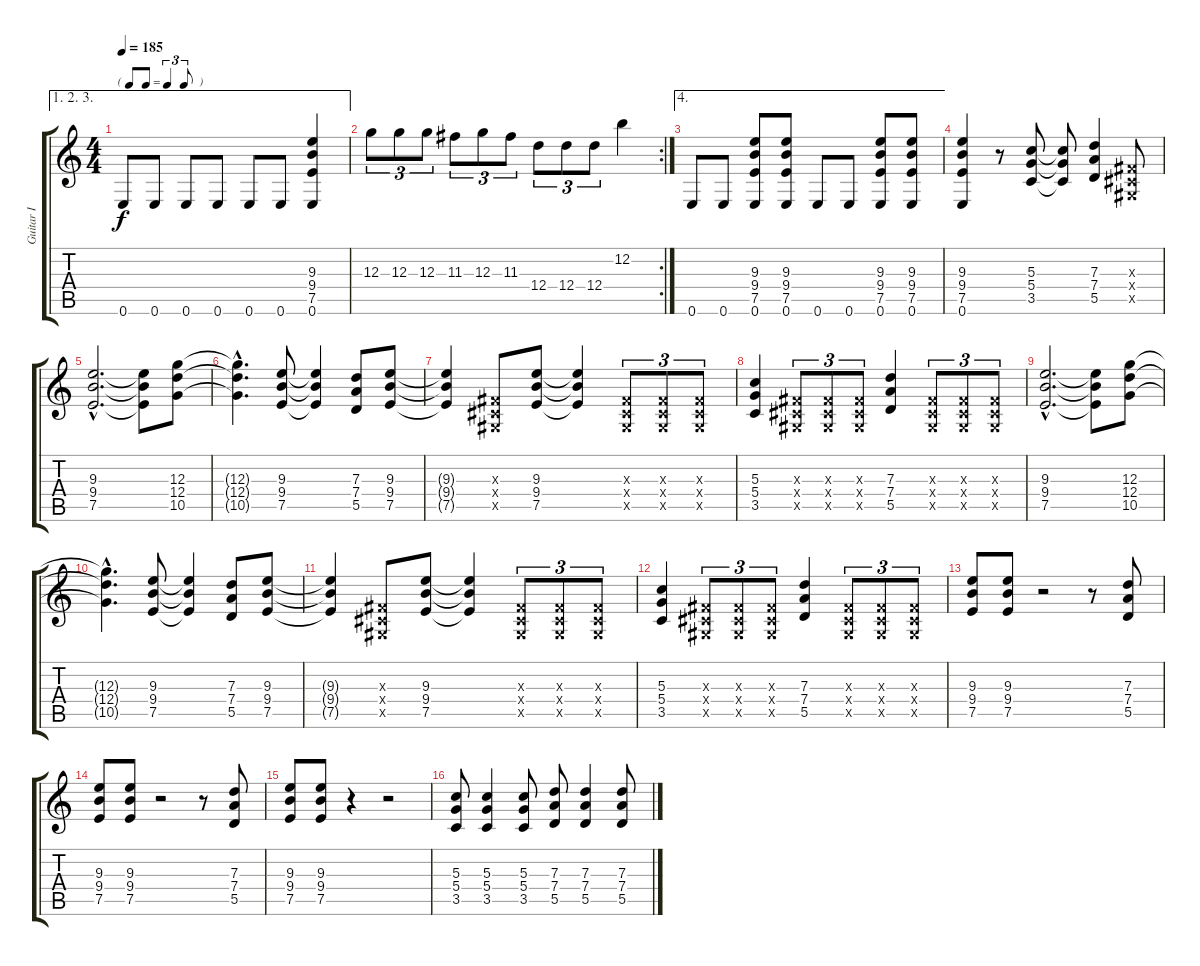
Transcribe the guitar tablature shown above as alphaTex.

\track ("Guitar I" "Guitar I") {instrument overdrivenguitar}
\staff {score tabs}
\tuning (E4 B3 G3 D3 A2 E2) {hide}
\ae (1 2 3)
\ts (4 4)
\tf triplet8th
\tempo 185
\clef g2
\ks c
0.6.8{dy f} 0.6.8 0.6.8 0.6.8 0.6.8 0.6.8 (9.3 9.4 7.5 0.6).4 |
\rc 2
12.3.8{tu (3 2)} 12.3.8{tu (3 2)} 12.3.8{tu (3 2)} 11.3.8{tu (3 2)} 12.3.8{tu (3 2)} 11.3.8{tu (3 2)} 12.4.8{tu (3 2)} 12.4.8{tu (3 2)} 12.4.8{tu (3 2)} 12.2.4 |
\ae 4
0.6.8 0.6.8 (9.3 9.4 7.5 0.6).8 (9.3 9.4 7.5 0.6).8 0.6.8 0.6.8 (9.3 9.4 7.5 0.6).8 (9.3 9.4 7.5 0.6).8 |
(9.3 9.4 7.5 0.6).4 r.8 (5.3 5.4 3.5).8 (5.3{t} 5.4{t} 3.5{t}).8 (7.3 7.4 5.5).4 (-1.3{x} -1.4{x} -1.5{x}).8 |
(9.3{hac} 9.4{hac} 7.5{hac}).2{d} (9.3{t} 9.4{t} 7.5{t}).8 (12.3 12.4 10.5).8 |
(12.3{hac t} 12.4{hac t} 10.5{hac t}).4{d} (9.3 9.4 7.5).8 (9.3{t} 9.4{t} 7.5{t}).4 (7.3 7.4 5.5).8 (9.3 9.4 7.5).8 |
(9.3{t} 9.4{t} 7.5{t}).4 (-1.3{x} -1.4{x} -1.5{x}).8 (9.3 9.4 7.5).8 (9.3{t} 9.4{t} 7.5{t}).4 (-1.3{x} -1.4{x} -1.5{x}).8{tu (3 2)} (-1.3{x} -1.4{x} -1.5{x}).8{tu (3 2)} (-1.3{x} -1.4{x} -1.5{x}).8{tu (3 2)} |
(5.3 5.4 3.5).4 (-1.3{x} -1.4{x} -1.5{x}).8{tu (3 2)} (-1.3{x} -1.4{x} -1.5{x}).8{tu (3 2)} (-1.3{x} -1.4{x} -1.5{x}).8{tu (3 2)} (7.3 7.4 5.5).4 (-1.3{x} -1.4{x} -1.5{x}).8{tu (3 2)} (-1.3{x} -1.4{x} -1.5{x}).8{tu (3 2)} (-1.3{x} -1.4{x} -1.5{x}).8{tu (3 2)} |
(9.3{hac} 9.4{hac} 7.5{hac}).2{d} (9.3{t} 9.4{t} 7.5{t}).8 (12.3 12.4 10.5).8 |
(12.3{hac t} 12.4{hac t} 10.5{hac t}).4{d} (9.3 9.4 7.5).8 (9.3{t} 9.4{t} 7.5{t}).4 (7.3 7.4 5.5).8 (9.3 9.4 7.5).8 |
(9.3{t} 9.4{t} 7.5{t}).4 (-1.3{x} -1.4{x} -1.5{x}).8 (9.3 9.4 7.5).8 (9.3{t} 9.4{t} 7.5{t}).4 (-1.3{x} -1.4{x} -1.5{x}).8{tu (3 2)} (-1.3{x} -1.4{x} -1.5{x}).8{tu (3 2)} (-1.3{x} -1.4{x} -1.5{x}).8{tu (3 2)} |
(5.3 5.4 3.5).4 (-1.3{x} -1.4{x} -1.5{x}).8{tu (3 2)} (-1.3{x} -1.4{x} -1.5{x}).8{tu (3 2)} (-1.3{x} -1.4{x} -1.5{x}).8{tu (3 2)} (7.3 7.4 5.5).4 (-1.3{x} -1.4{x} -1.5{x}).8{tu (3 2)} (-1.3{x} -1.4{x} -1.5{x}).8{tu (3 2)} (-1.3{x} -1.4{x} -1.5{x}).8{tu (3 2)} |
(9.3 9.4 7.5).8 (9.3 9.4 7.5).8 r.2 r.8 (7.3 7.4 5.5).8 |
(9.3 9.4 7.5).8 (9.3 9.4 7.5).8 r.2 r.8 (7.3 7.4 5.5).8 |
(9.3 9.4 7.5).8 (9.3 9.4 7.5).8 r.4 r.2 |
(5.3 5.4 3.5).8 (5.3 5.4 3.5).4 (5.3 5.4 3.5).8 (7.3 7.4 5.5).8 (7.3 7.4 5.5).4 (7.3 7.4 5.5).8
